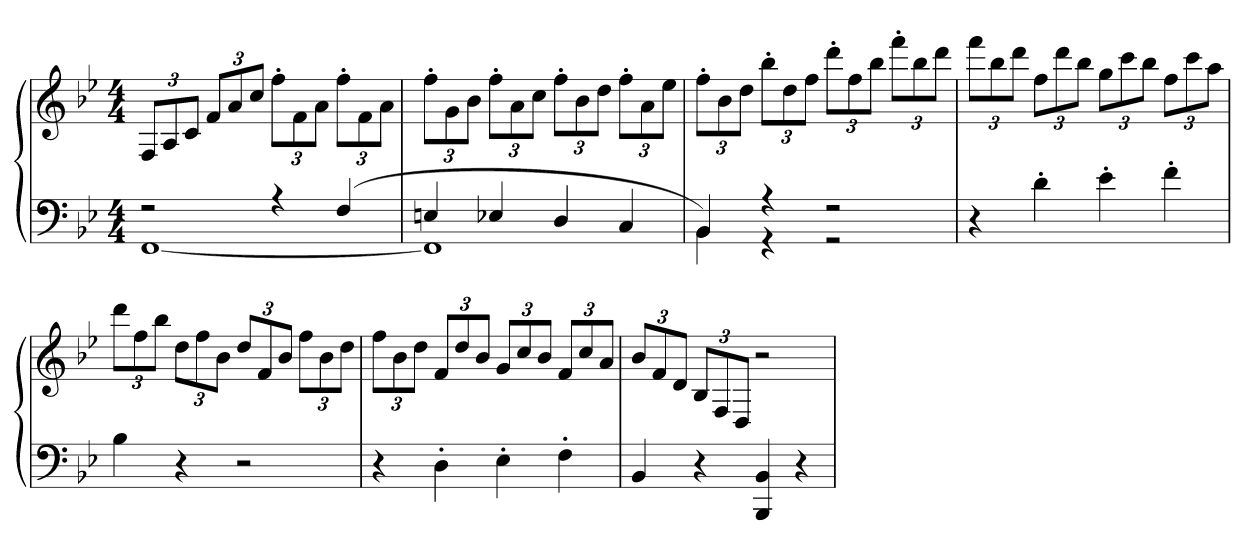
**kern	**kern
*part1	*part1
*staff2	*staff1
*clefF4	*clefG2
*k[b-e-]	*k[b-e-]
*M4/4	*M4/4
=	=
*^	*
2r	[1FF	12FL
.	.	12A
.	.	12cJ
.	.	12fL
.	.	12a
.	.	12ccJ
4r	.	12ff'L
.	.	12f
.	.	12aJ
(4F	.	12ff'L
.	.	12f
.	.	12aJ
=	=	=
4En	1FF]	12ff'L
.	.	12g
.	.	12b-J
4E-X	.	12ff'L
.	.	12a
.	.	12ccJ
4D	.	12ff'L
.	.	12b-
.	.	12ddJ
4C	.	12ff'L
.	.	12a
.	.	12ee-J
=	=	=
4BB-)	4BB-	12ff'L
.	.	12b-
.	.	12ddJ
4r	4r	12bb-'L
.	.	12dd
.	.	12ffJ
2r	2r	12ddd'L
.	.	12ff
.	.	12bb-J
.	.	12fff'L
.	.	12bb-
.	.	12dddJ
*v	*v	*
=	=
4r	12fffL
.	12bb-
.	12dddJ
4d'	12ffL
.	12ddd
.	12bb-J
4e-'	12ggL
.	12ccc
.	12bb-J
4f'	12ffL
.	12ccc
.	12aaJ
=	=
4B-	12dddL
.	12ff
.	12bb-J
4r	12ddL
.	12ff
.	12b-J
2r	12ddL
.	12f
.	12b-J
.	12ffL
.	12b-
.	12ddJ
=	=
4r	12ffL
.	12b-
.	12ddJ
4D'	12fL
.	12dd
.	12b-J
4E-'	12gL
.	12cc
.	12b-J
4F'	12fL
.	12cc
.	12aJ
=	=
4BB-	12b-L
.	12f
.	12dJ
4r	12B-L
.	12F
.	12DJ
4BBB- 4BB-	2r
4r	.
=	=
*-	*-
